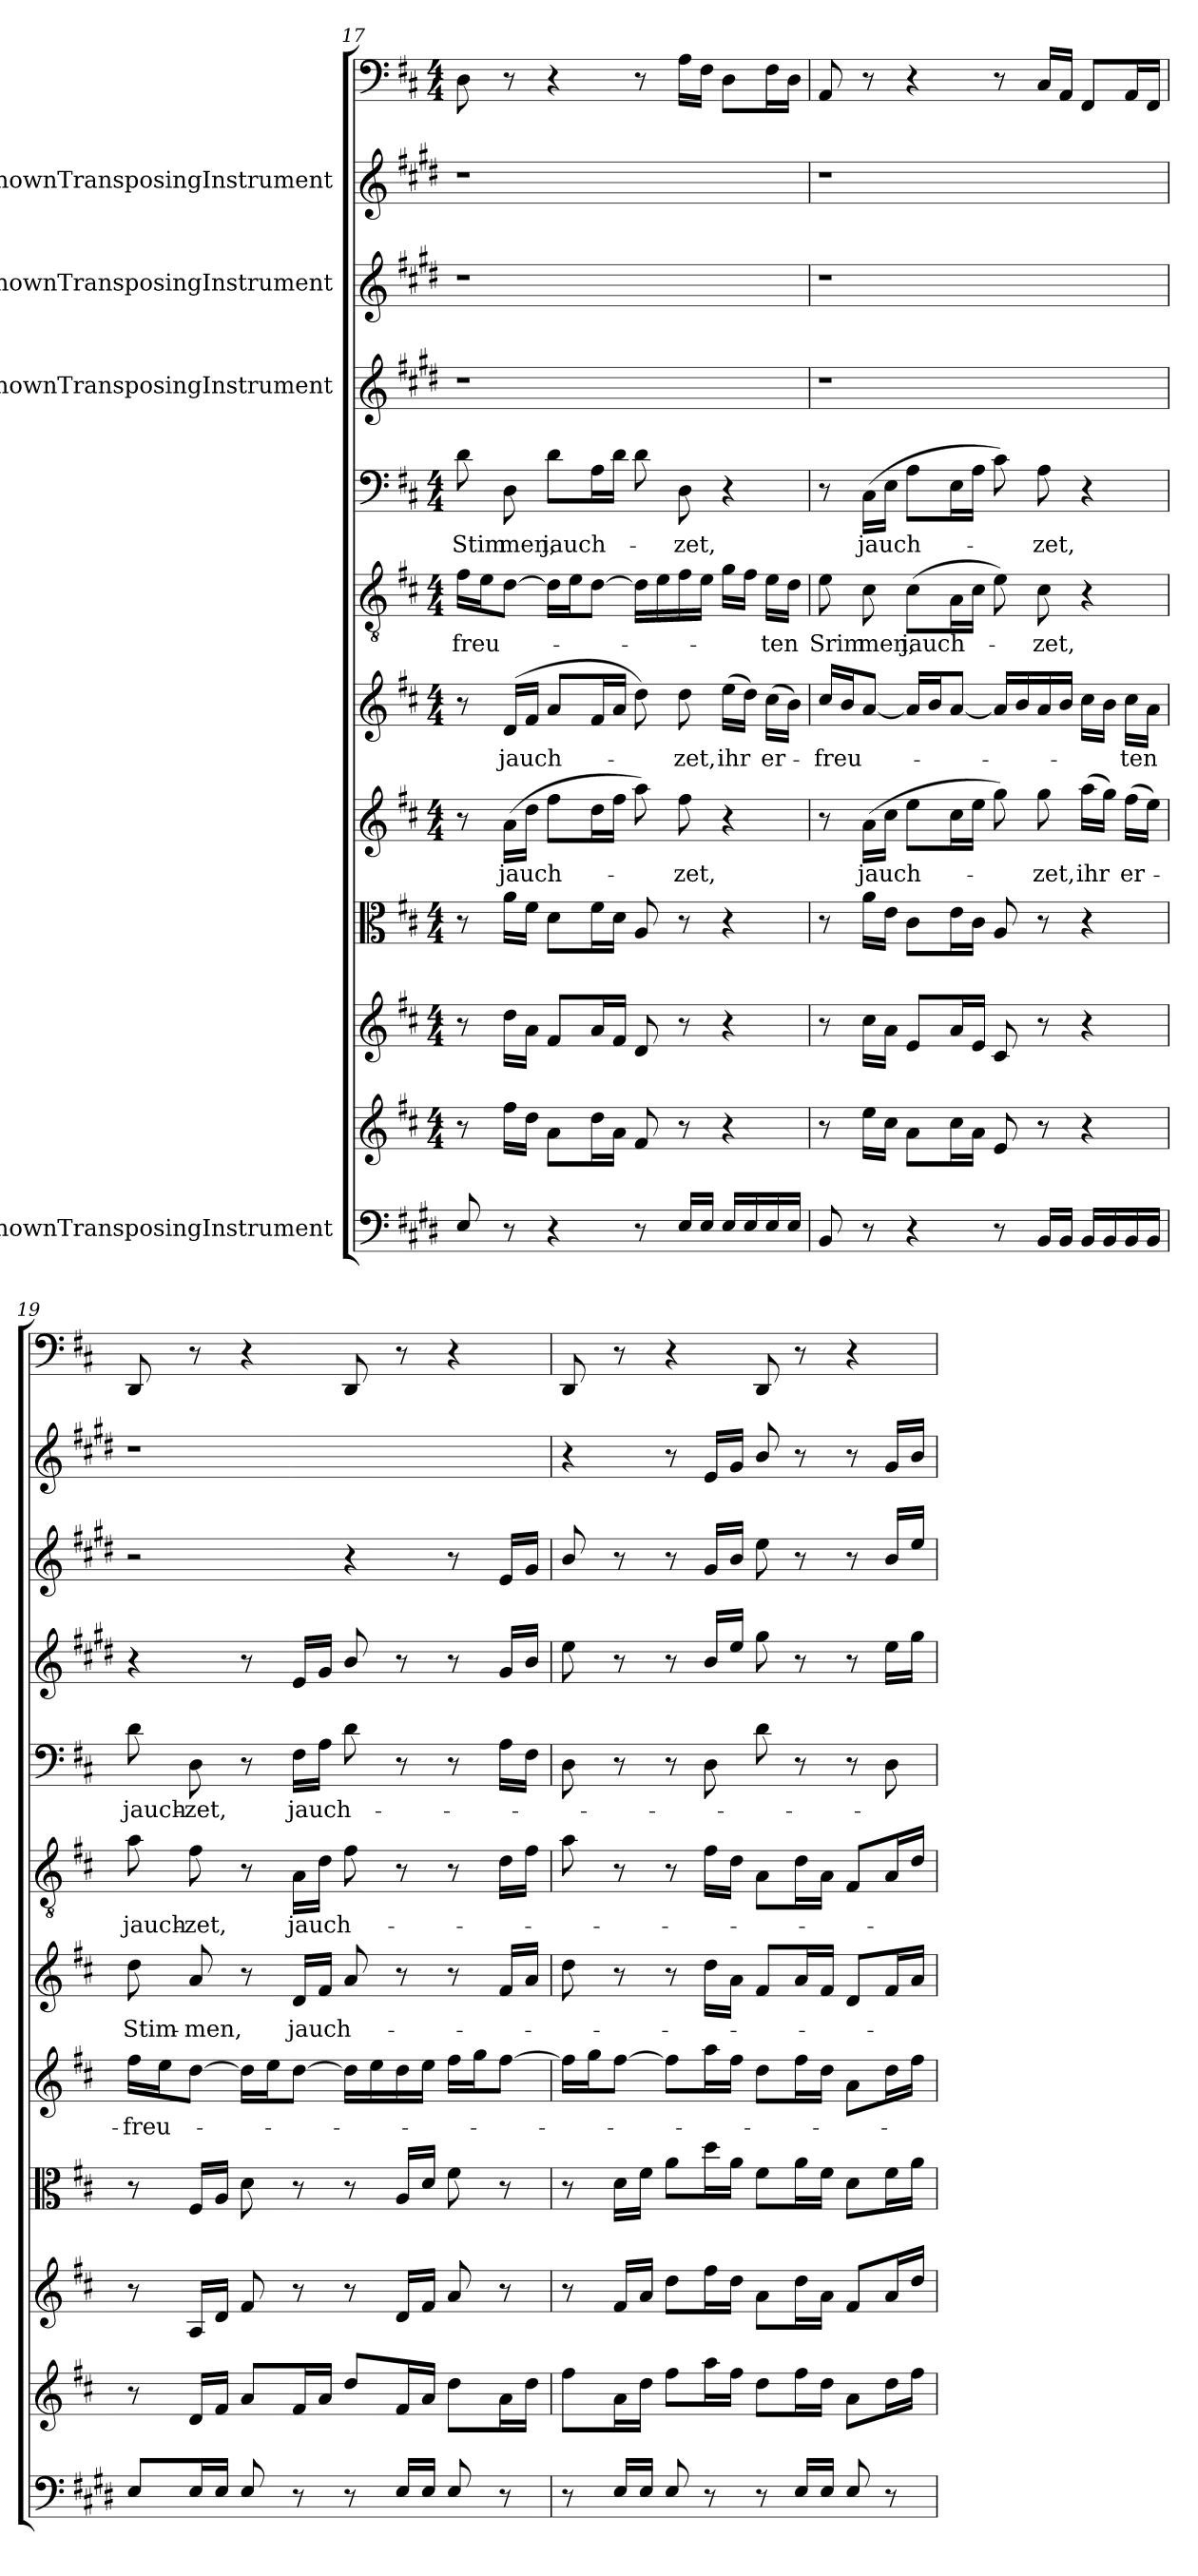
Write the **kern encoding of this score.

**kern	**kern	**kern	**kern	**kern	**text	**kern	**text	**kern	**text	**kern	**text	**kern	**kern	**kern	**kern
*part12	*part11	*part10	*part9	*part8	*part8	*part7	*part7	*part6	*part6	*part5	*part5	*part4	*part3	*part2	*part1
*staff12	*staff11	*staff10	*staff9	*staff8	*staff8	*staff7	*staff7	*staff6	*staff6	*staff5	*staff5	*staff4	*staff3	*staff2	*staff1
*I"UnknownTransposingInstrument	*	*	*	*	*	*	*	*	*	*	*	*I"UnknownTransposingInstrument	*I"UnknownTransposingInstrument	*I"UnknownTransposingInstrument	*
*clefF4	*clefG2	*clefG2	*clefC3	*clefG2	*	*clefG2	*	*clefGv2	*	*clefF4	*	*clefG2	*clefG2	*clefG2	*clefF4
*ITrd1c2	*	*	*	*	*	*	*	*	*	*	*	*ITrd1c2	*ITrd1c2	*ITrd1c2	*
*k[f#c#]	*k[f#c#]	*k[f#c#]	*k[f#c#]	*k[f#c#]	*	*k[f#c#]	*	*k[f#c#]	*	*k[f#c#]	*	*k[f#c#]	*k[f#c#]	*k[f#c#]	*k[f#c#]
*	*M4/4	*M4/4	*M4/4	*M4/4	*	*M4/4	*	*M4/4	*	*M4/4	*	*	*	*	*M4/4
=17	=17	=17	=17	=17	=17	=17	=17	=17	=17	=17	=17	=17	=17	=17	=17
8D/	8r	8r	8r	8r	.	8r	.	16f#\LL	-freu-	8d\	Stim-	1r	1r	1r	8D\
.	.	.	.	.	.	.	.	16e\J	.	.	.	.	.	.	.
8r	16ff#\LL	16dd\LL	16a\LL	(16a\LL	jauch-	(16d/LL	jauch-	[8d\J	.	8D\	-men,	.	.	.	8r
.	16dd\JJ	16a\JJ	16f#\JJ	16dd\JJ	.	16f#/JJ	.	.	.	.	.	.	.	.	.
4r	8a\L	8f#/L	8d\L	8ff#\L	.	8a/L	.	16d\LL]	.	8d\L	jauch-	.	.	.	4r
.	.	.	.	.	.	.	.	16e\J	.	.	.	.	.	.	.
.	16dd\L	16a/L	16f#\L	16dd\L	.	16f#/L	.	[8d\J	.	16A\L	.	.	.	.	.
.	16a\JJ	16f#/JJ	16d\JJ	16ff#\JJ	.	16a/JJ	.	.	.	16d\JJ	.	.	.	.	.
8r	8f#/	8d/	8A/	8aa\)	.	8dd\)	.	16d\LL]	.	8d\	.	.	.	.	8r
.	.	.	.	.	.	.	.	16e\	.	.	.	.	.	.	.
16D/LL	8r	8r	8r	8ff#\	-zet,	8dd\	-zet,	16f#\	.	8D\	-zet,	.	.	.	16A\LL
16D/JJ	.	.	.	.	.	.	.	16e\JJ	.	.	.	.	.	.	16F#\JJ
16D/LL	4r	4r	4r	4r	.	(16ee\LL	ihr	16g\LL	.	4r	.	.	.	.	8D\L
16D/	.	.	.	.	.	16dd\JJ)	.	16f#\JJ	.	.	.	.	.	.	.
16D/	.	.	.	.	.	(16cc#\LL	er-	16e\LL	-ten	.	.	.	.	.	16F#\L
16D/JJ	.	.	.	.	.	16b\JJ)	.	16d\JJ	.	.	.	.	.	.	16D\JJ
=18	=18	=18	=18	=18	=18	=18	=18	=18	=18	=18	=18	=18	=18	=18	=18
8AA/	8r	8r	8r	8r	.	16cc#/LL	-freu-	8e\	Srim-	8r	.	1r	1r	1r	8AA/
.	.	.	.	.	.	16b/J	.	.	.	.	.	.	.	.	.
8r	16ee\LL	16cc#\LL	16a\LL	(16a\LL	jauch-	[8a/J	.	8c#\	-men,	(16C#\LL	jauch-	.	.	.	8r
.	16cc#\JJ	16a\JJ	16e\JJ	16cc#\JJ	.	.	.	.	.	16E\JJ	.	.	.	.	.
4r	8a\L	8e/L	8c#\L	8ee\L	.	16a/LL]	.	(8c#\L	jauch-	8A\L	.	.	.	.	4r
.	.	.	.	.	.	16b/J	.	.	.	.	.	.	.	.	.
.	16cc#\L	16a/L	16e\L	16cc#\L	.	[8a/J	.	16A\L	.	16E\L	.	.	.	.	.
.	16a\JJ	16e/JJ	16c#\JJ	16ee\JJ	.	.	.	16c#\JJ	.	16A\JJ	.	.	.	.	.
8r	8e/	8c#/	8A/	8gg\)	.	16a/LL]	.	8e\)	.	8c#\)	.	.	.	.	8r
.	.	.	.	.	.	16b/	.	.	.	.	.	.	.	.	.
16AA/LL	8r	8r	8r	8gg\	-zet,	16a/	.	8c#\	-zet,	8A\	-zet,	.	.	.	16C#/LL
16AA/JJ	.	.	.	.	.	16b/JJ	.	.	.	.	.	.	.	.	16AA/JJ
16AA/LL	4r	4r	4r	(16aa\LL	ihr	16cc#\LL	.	4r	.	4r	.	.	.	.	8FF#/L
16AA/	.	.	.	16gg\JJ)	.	16b\JJ	.	.	.	.	.	.	.	.	.
16AA/	.	.	.	(16ff#\LL	er-	16cc#\LL	-ten	.	.	.	.	.	.	.	16AA/L
16AA/JJ	.	.	.	16ee\JJ)	.	16a\JJ	.	.	.	.	.	.	.	.	16FF#/JJ
=19	=19	=19	=19	=19	=19	=19	=19	=19	=19	=19	=19	=19	=19	=19	=19
8D/L	8r	8r	8r	16ff#\LL	-freu-	8dd\	Stim-	8a\	jauch-	8d\	jauch-	4r	2r	1r	8DD/
.	.	.	.	16ee\J	.	.	.	.	.	.	.	.	.	.	.
16D/L	16d/LL	16A/LL	16F#/LL	[8dd\J	.	8a/	-men,	8f#\	-zet,	8D\	-zet,	.	.	.	8r
16D/JJ	16f#/JJ	16d/JJ	16A/JJ	.	.	.	.	.	.	.	.	.	.	.	.
8D/	8a/L	8f#/	8d\	16dd\LL]	.	8r	.	8r	.	8r	.	8r	.	.	4r
.	.	.	.	16ee\J	.	.	.	.	.	.	.	.	.	.	.
8r	16f#/L	8r	8r	[8dd\J	.	16d/LL	jauch-	16A\LL	jauch-	16F#\LL	jauch-	16d/LL	.	.	.
.	16a/JJ	.	.	.	.	16f#/JJ	.	16d\JJ	.	16A\JJ	.	16f#/JJ	.	.	.
8r	8dd/L	8r	8r	16dd\LL]	.	8a/	.	8f#\	.	8d\	.	8a/	4r	.	8DD/
.	.	.	.	16ee\	.	.	.	.	.	.	.	.	.	.	.
16D/LL	16f#/L	16d/LL	16A/LL	16dd\	.	8r	.	8r	.	8r	.	8r	.	.	8r
16D/JJ	16a/JJ	16f#/JJ	16d/JJ	16ee\JJ	.	.	.	.	.	.	.	.	.	.	.
8D/	8dd\L	8a/	8f#\	16ff#\LL	.	8r	.	8r	.	8r	.	8r	8r	.	4r
.	.	.	.	16gg\J	.	.	.	.	.	.	.	.	.	.	.
8r	16a\L	8r	8r	[8ff#\J	.	16f#/LL	.	16d\LL	.	16A\LL	.	16f#/LL	16d/LL	.	.
.	16dd\JJ	.	.	.	.	16a/JJ	.	16f#\JJ	.	16F#\JJ	.	16a/JJ	16f#/JJ	.	.
=20	=20	=20	=20	=20	=20	=20	=20	=20	=20	=20	=20	=20	=20	=20	=20
8r	8ff#\L	8r	8r	16ff#\LL]	.	8dd\	.	8a\	.	8D\	.	8dd\	8a/	4r	8DD/
.	.	.	.	16gg\J	.	.	.	.	.	.	.	.	.	.	.
16D/LL	16a\L	16f#/LL	16d\LL	[8ff#\J	.	8r	.	8r	.	8r	.	8r	8r	.	8r
16D/JJ	16dd\JJ	16a/JJ	16f#\JJ	.	.	.	.	.	.	.	.	.	.	.	.
8D/	8ff#\L	8dd\L	8a\L	8ff#\L]	.	8r	.	8r	.	8r	.	8r	8r	8r	4r
8r	16aa\L	16ff#\L	16dd\L	16aa\L	.	16dd\LL	.	16f#\LL	.	8D\	.	16a/LL	16f#/LL	16d/LL	.
.	16ff#\JJ	16dd\JJ	16a\JJ	16ff#\JJ	.	16a\JJ	.	16d\JJ	.	.	.	16dd/JJ	16a/JJ	16f#/JJ	.
8r	8dd\L	8a\L	8f#\L	8dd\L	.	8f#/L	.	8A\L	.	8d\	.	8ff#\	8dd\	8a/	8DD/
16D/LL	16ff#\L	16dd\L	16a\L	16ff#\L	.	16a/L	.	16d\L	.	8r	.	8r	8r	8r	8r
16D/JJ	16dd\JJ	16a\JJ	16f#\JJ	16dd\JJ	.	16f#/JJ	.	16A\JJ	.	.	.	.	.	.	.
8D/	8a\L	8f#/L	8d\L	8a\L	.	8d/L	.	8F#/L	.	8r	.	8r	8r	8r	4r
8r	16dd\L	16a/L	16f#\L	16dd\L	.	16f#/L	.	16A/L	.	8D\	.	16dd\LL	16a/LL	16f#/LL	.
.	16ff#\JJ	16dd/JJ	16a\JJ	16ff#\JJ	.	16a/JJ	.	16d/JJ	.	.	.	16ff#\JJ	16dd/JJ	16a/JJ	.
=	=	=	=	=	=	=	=	=	=	=	=	=	=	=	=
*-	*-	*-	*-	*-	*-	*-	*-	*-	*-	*-	*-	*-	*-	*-	*-
